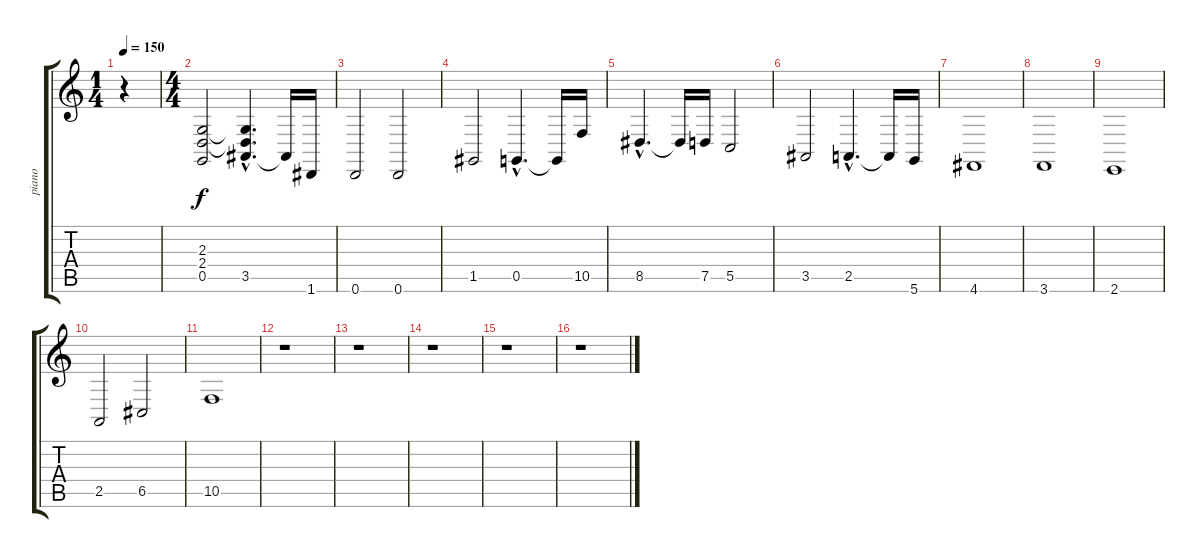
\track ("piano" "piano") {instrument acousticgrandpiano}
\staff {score tabs}
\tuning (D4 A3 F3 C3 G2 D2) {hide}
\ts (1 4)
\tempo 150
\clef g2
\ks c
r.4{dy f} |
\ts (4 4)
(2.3 2.4 0.5).2 (2.3{hac t} 2.4{hac t} 3.5{hac}).4{d} 3.5{t}.16 1.6.16 |
0.6.2 0.6.2 |
1.5.2 0.5{hac}.4{d} 0.5{t}.16 10.5.16 |
8.5{hac}.4{d} 8.5{t}.16 7.5.16 5.5.2 |
3.5.2 2.5{hac}.4{d} 2.5{t}.16 5.6.16 |
4.6.1 |
3.6.1 |
2.6.1 |
2.5.2 6.5.2 |
10.5.1 |
r.1 |
r.1 |
r.1 |
r.1 |
r.1
